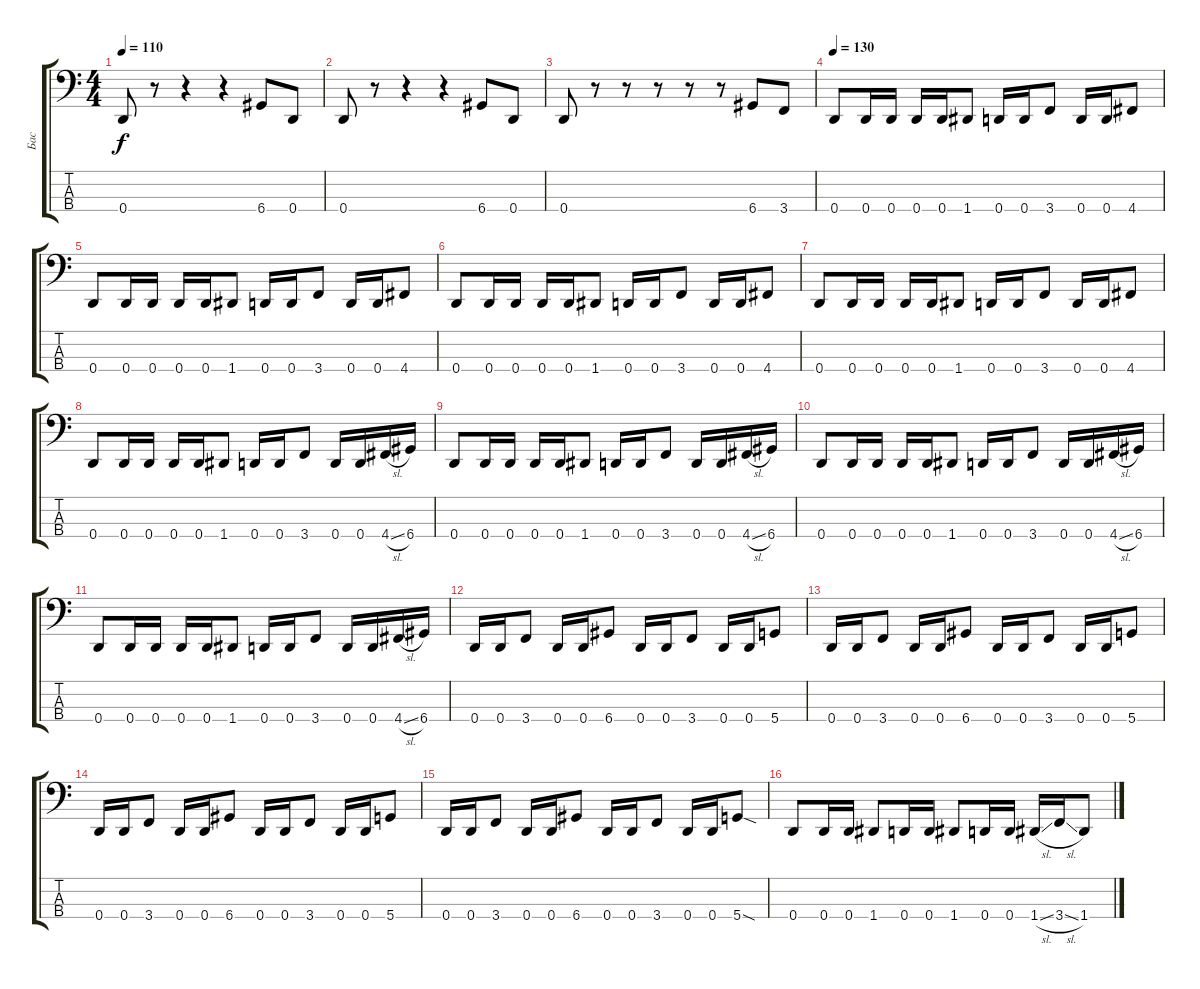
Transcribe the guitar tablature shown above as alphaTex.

\track ("Бас" "Бас") {instrument electricbassfinger}
\staff {score tabs}
\tuning (F2 C2 G1 D1) {hide}
\ts (4 4)
\tempo 110
\clef f4
\ks c
0.4.8{dy f} r.8 r.4 r.4 6.4.8 0.4.8 |
0.4.8 r.8 r.4 r.4 6.4.8 0.4.8 |
0.4.8 r.8 r.8 r.8 r.8 r.8 6.4.8 3.4.8 |
\tempo 130
0.4.8 0.4.16 0.4.16 0.4.16 0.4.16 1.4.8 0.4.16 0.4.16 3.4.8 0.4.16 0.4.16 4.4.8 |
0.4.8 0.4.16 0.4.16 0.4.16 0.4.16 1.4.8 0.4.16 0.4.16 3.4.8 0.4.16 0.4.16 4.4.8 |
0.4.8 0.4.16 0.4.16 0.4.16 0.4.16 1.4.8 0.4.16 0.4.16 3.4.8 0.4.16 0.4.16 4.4.8 |
0.4.8 0.4.16 0.4.16 0.4.16 0.4.16 1.4.8 0.4.16 0.4.16 3.4.8 0.4.16 0.4.16 4.4.8 |
0.4.8 0.4.16 0.4.16 0.4.16 0.4.16 1.4.8 0.4.16 0.4.16 3.4.8 0.4.16 0.4.16 4.4{sl}.16 6.4.16 |
0.4.8 0.4.16 0.4.16 0.4.16 0.4.16 1.4.8 0.4.16 0.4.16 3.4.8 0.4.16 0.4.16 4.4{sl}.16 6.4.16 |
0.4.8 0.4.16 0.4.16 0.4.16 0.4.16 1.4.8 0.4.16 0.4.16 3.4.8 0.4.16 0.4.16 4.4{sl}.16 6.4.16 |
0.4.8 0.4.16 0.4.16 0.4.16 0.4.16 1.4.8 0.4.16 0.4.16 3.4.8 0.4.16 0.4.16 4.4{sl}.16 6.4.16 |
0.4.16 0.4.16 3.4.8 0.4.16 0.4.16 6.4.8 0.4.16 0.4.16 3.4.8 0.4.16 0.4.16 5.4.8 |
0.4.16 0.4.16 3.4.8 0.4.16 0.4.16 6.4.8 0.4.16 0.4.16 3.4.8 0.4.16 0.4.16 5.4.8 |
0.4.16 0.4.16 3.4.8 0.4.16 0.4.16 6.4.8 0.4.16 0.4.16 3.4.8 0.4.16 0.4.16 5.4.8 |
0.4.16 0.4.16 3.4.8 0.4.16 0.4.16 6.4.8 0.4.16 0.4.16 3.4.8 0.4.16 0.4.16 5.4{sod}.8 |
0.4.8 0.4.16 0.4.16 1.4.8 0.4.16 0.4.16 1.4.8 0.4.16 0.4.16 1.4{sl}.16 3.4{sl}.16 1.4.8
